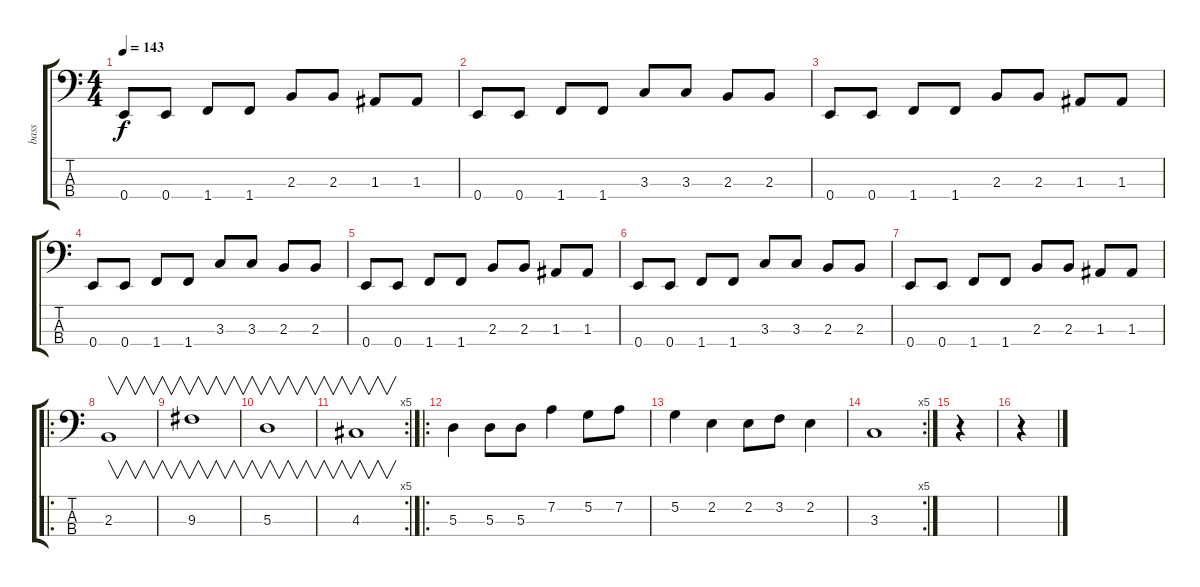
\track ("bass" "bass") {instrument slapbass2}
\staff {score tabs}
\tuning (G2 D2 A1 E1) {hide}
\ts (4 4)
\tempo 143
\clef f4
\ks c
0.4.8{dy f} 0.4.8 1.4.8 1.4.8 2.3.8 2.3.8 1.3.8 1.3.8 |
0.4.8 0.4.8 1.4.8 1.4.8 3.3.8 3.3.8 2.3.8 2.3.8 |
0.4.8 0.4.8 1.4.8 1.4.8 2.3.8 2.3.8 1.3.8 1.3.8 |
0.4.8 0.4.8 1.4.8 1.4.8 3.3.8 3.3.8 2.3.8 2.3.8 |
0.4.8 0.4.8 1.4.8 1.4.8 2.3.8 2.3.8 1.3.8 1.3.8 |
0.4.8 0.4.8 1.4.8 1.4.8 3.3.8 3.3.8 2.3.8 2.3.8 |
0.4.8 0.4.8 1.4.8 1.4.8 2.3.8 2.3.8 1.3.8 1.3.8 |
\ro
2.3.1{v} |
9.3.1{v} |
5.3.1{v} |
\rc 5
4.3.1{v} |
\ro
5.3.4 5.3.8 5.3.8 7.2.4 5.2.8 7.2.8 |
5.2.4 2.2.4 2.2.8 3.2.8 2.2.4 |
\rc 5
3.3.1 |
r.4 |
r.4
